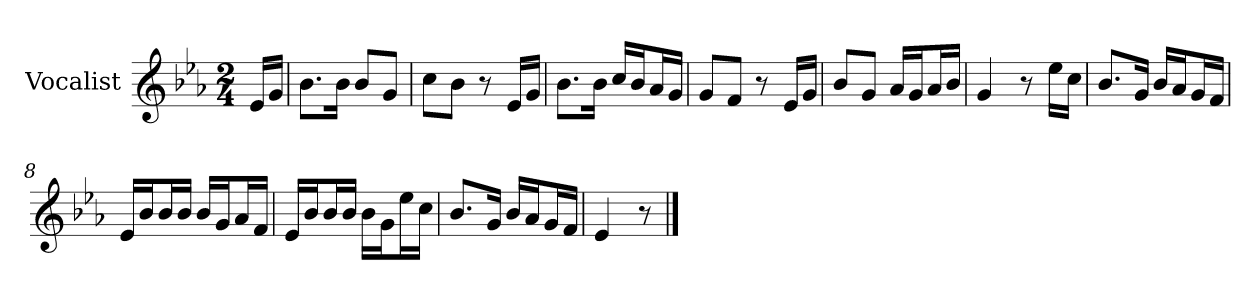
**kern
*part1
*staff1
*I"Vocalist
*k[b-e-a-]
*E-:
*M2/4
=
16e-LL
16gJJ
=1
8.b-L
16b-Jk
8b-L
8gJ
=2
8ccL
8b-J
8r
16e-LL
16gJJ
=3
8.b-L
16b-Jk
16ccLL
16b-J
16a-L
16gJJ
=4
8gL
8fJ
8r
16e-LL
16gJJ
=5
8b-L
8gJ
16a-LL
16gJ
16a-L
16b-JJ
=6
4g
8r
16ee-LL
16ccJJ
=7
8.b-L
16gJk
16b-LL
16a-J
16gL
16fJJ
=8
16e-LL
16b-J
16b-L
16b-JJ
16b-LL
16gJ
16a-L
16fJJ
=9
16e-LL
16b-J
16b-L
16b-JJ
16b-LL
16gJ
16ee-L
16ccJJ
=10
8.b-L
16gJk
16b-LL
16a-J
16gL
16fJJ
=11
4e-
8r
==
*-
